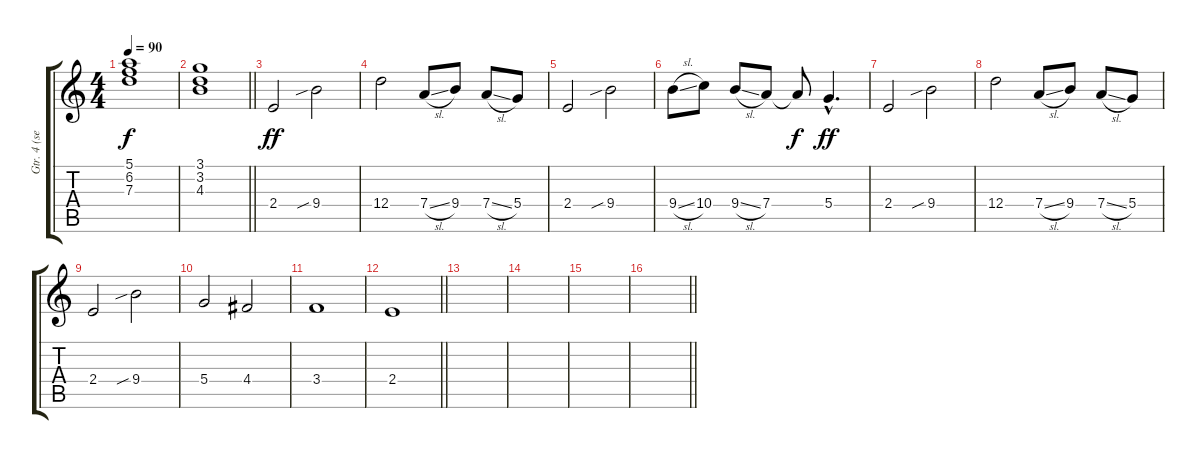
\track ("Gtr. 4 (semi-clean elec. w/delay)" "Gtr. 4 (se") {instrument electricguitarclean}
\staff {score tabs}
\tuning (E4 B3 G3 D3 A2 E2) {hide}
\ts (4 4)
\tempo 90
\clef g2
\ks c
(5.1 6.2 7.3).1{dy f} |
\barLineRight lightlight
(3.1 3.2 4.3).1 |
2.4.2{dy ff} 9.4{sib}.2 |
12.4.2 7.4{sl}.8 9.4.8 7.4{sl}.8 5.4.8 |
2.4.2 9.4{sib}.2 |
9.4{sl}.8 10.4.8 9.4{sl}.8 7.4.8 7.4{t}.8{dy f} 5.4{hac}.4{d dy ff} |
2.4.2 9.4{sib}.2 |
12.4.2 7.4{sl}.8 9.4.8 7.4{sl}.8 5.4.8 |
2.4.2 9.4{sib}.2 |
5.4.2 4.4.2 |
3.4.1 |
\barLineRight lightlight
2.4.1 |
|
|
|
\barLineRight lightlight
